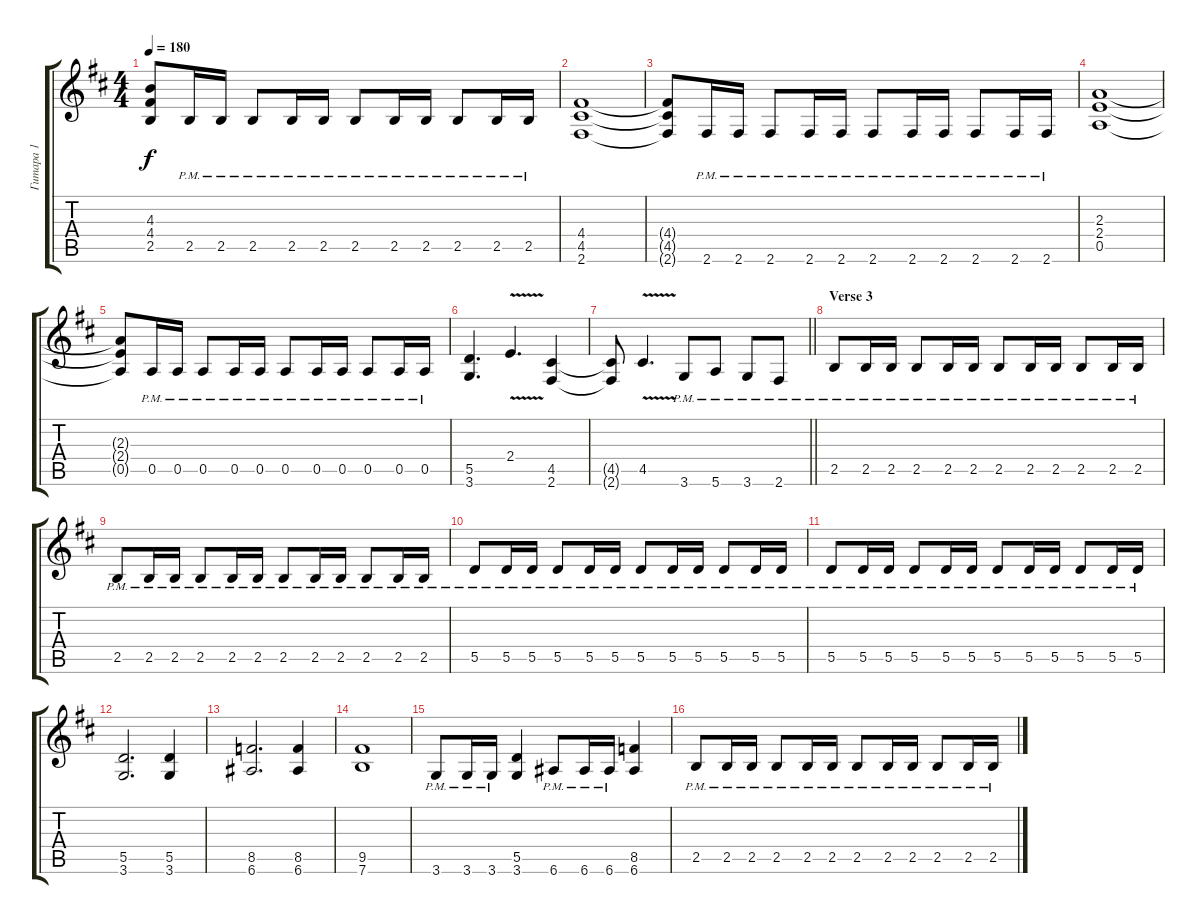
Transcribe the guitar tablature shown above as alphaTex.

\track ("Гитара 1" "Гитара 1") {instrument distortionguitar}
\staff {score tabs}
\tuning (E4 B3 G3 D3 A2 E2) {hide}
\ts (4 4)
\tempo 180
\clef g2
\ks bminor
(4.3{t} 4.4{t} 2.5{t}).8{dy f} 2.5{pm}.16 2.5{pm}.16 2.5{pm}.8 2.5{pm}.16 2.5{pm}.16 2.5{pm}.8 2.5{pm}.16 2.5{pm}.16 2.5{pm}.8 2.5{pm}.16 2.5{pm}.16 |
(4.4 4.5 2.6).1 |
(4.4{t} 4.5{t} 2.6{t}).8 2.6{pm}.16 2.6{pm}.16 2.6{pm}.8 2.6{pm}.16 2.6{pm}.16 2.6{pm}.8 2.6{pm}.16 2.6{pm}.16 2.6{pm}.8 2.6{pm}.16 2.6{pm}.16 |
(2.3 2.4 0.5).1 |
(2.3{t} 2.4{t} 0.5{t}).8 0.5{pm}.16 0.5{pm}.16 0.5{pm}.8 0.5{pm}.16 0.5{pm}.16 0.5{pm}.8 0.5{pm}.16 0.5{pm}.16 0.5{pm}.8 0.5{pm}.16 0.5{pm}.16 |
(5.5 3.6).4{d} 2.4{v}.4{d} (4.5 2.6).4 |
\barLineRight lightlight
(4.5{t} 2.6{t}).8 4.5{v}.4{d} 3.6{pm}.8 5.6{pm}.8 3.6{pm}.8 2.6{pm}.8 |
\section ("" "Verse 3")
2.5{pm}.8 2.5{pm}.16 2.5{pm}.16 2.5{pm}.8 2.5{pm}.16 2.5{pm}.16 2.5{pm}.8 2.5{pm}.16 2.5{pm}.16 2.5{pm}.8 2.5{pm}.16 2.5{pm}.16 |
2.5{pm}.8 2.5{pm}.16 2.5{pm}.16 2.5{pm}.8 2.5{pm}.16 2.5{pm}.16 2.5{pm}.8 2.5{pm}.16 2.5{pm}.16 2.5{pm}.8 2.5{pm}.16 2.5{pm}.16 |
5.5{pm}.8 5.5{pm}.16 5.5{pm}.16 5.5{pm}.8 5.5{pm}.16 5.5{pm}.16 5.5{pm}.8 5.5{pm}.16 5.5{pm}.16 5.5{pm}.8 5.5{pm}.16 5.5{pm}.16 |
5.5{pm}.8 5.5{pm}.16 5.5{pm}.16 5.5{pm}.8 5.5{pm}.16 5.5{pm}.16 5.5{pm}.8 5.5{pm}.16 5.5{pm}.16 5.5{pm}.8 5.5{pm}.16 5.5{pm}.16 |
(5.5 3.6).2{d} (5.5 3.6).4 |
(8.5 6.6).2{d} (8.5 6.6).4 |
(9.5 7.6).1 |
3.6{pm}.8 3.6{pm}.16 3.6{pm}.16 (5.5 3.6).4 6.6{pm}.8 6.6{pm}.16 6.6{pm}.16 (8.5 6.6).4 |
2.5{pm}.8 2.5{pm}.16 2.5{pm}.16 2.5{pm}.8 2.5{pm}.16 2.5{pm}.16 2.5{pm}.8 2.5{pm}.16 2.5{pm}.16 2.5{pm}.8 2.5{pm}.16 2.5{pm}.16
